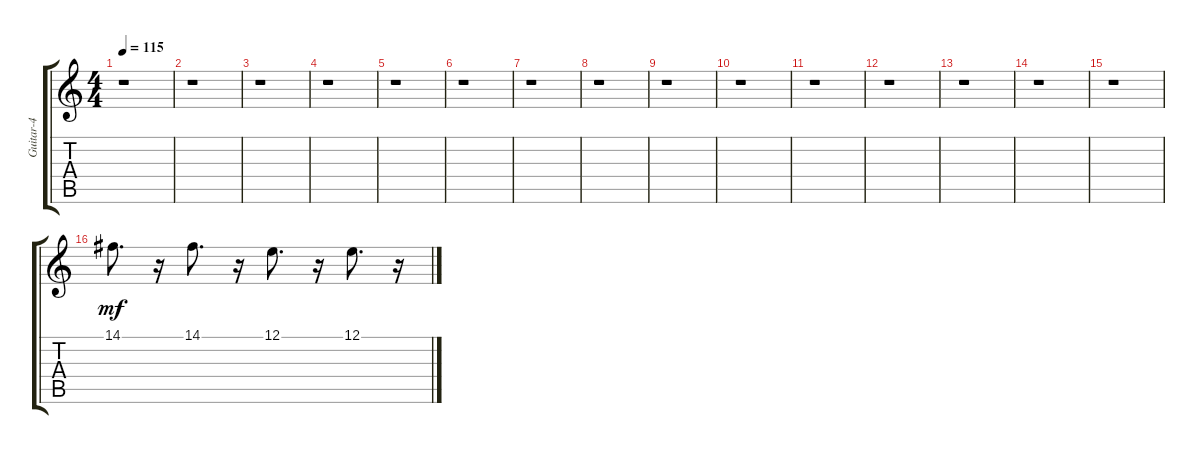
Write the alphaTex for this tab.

\track ("Guitar-4" "Guitar-4") {instrument tubularbells}
\staff {score tabs}
\tuning (E4 B3 G3 D3 A2 E2) {hide}
\ts (4 4)
\tempo 115
\clef g2
\ks c
r.1{dy f} |
r.1 |
r.1 |
r.1 |
r.1 |
r.1 |
r.1 |
r.1 |
r.1 |
r.1 |
r.1 |
r.1 |
r.1 |
r.1 |
r.1 |
14.1.8{d dy mf balance 4} r.16 14.1.8{d balance 11} r.16 12.1.8{d balance 4} r.16 12.1.8{d balance 11} r.16
